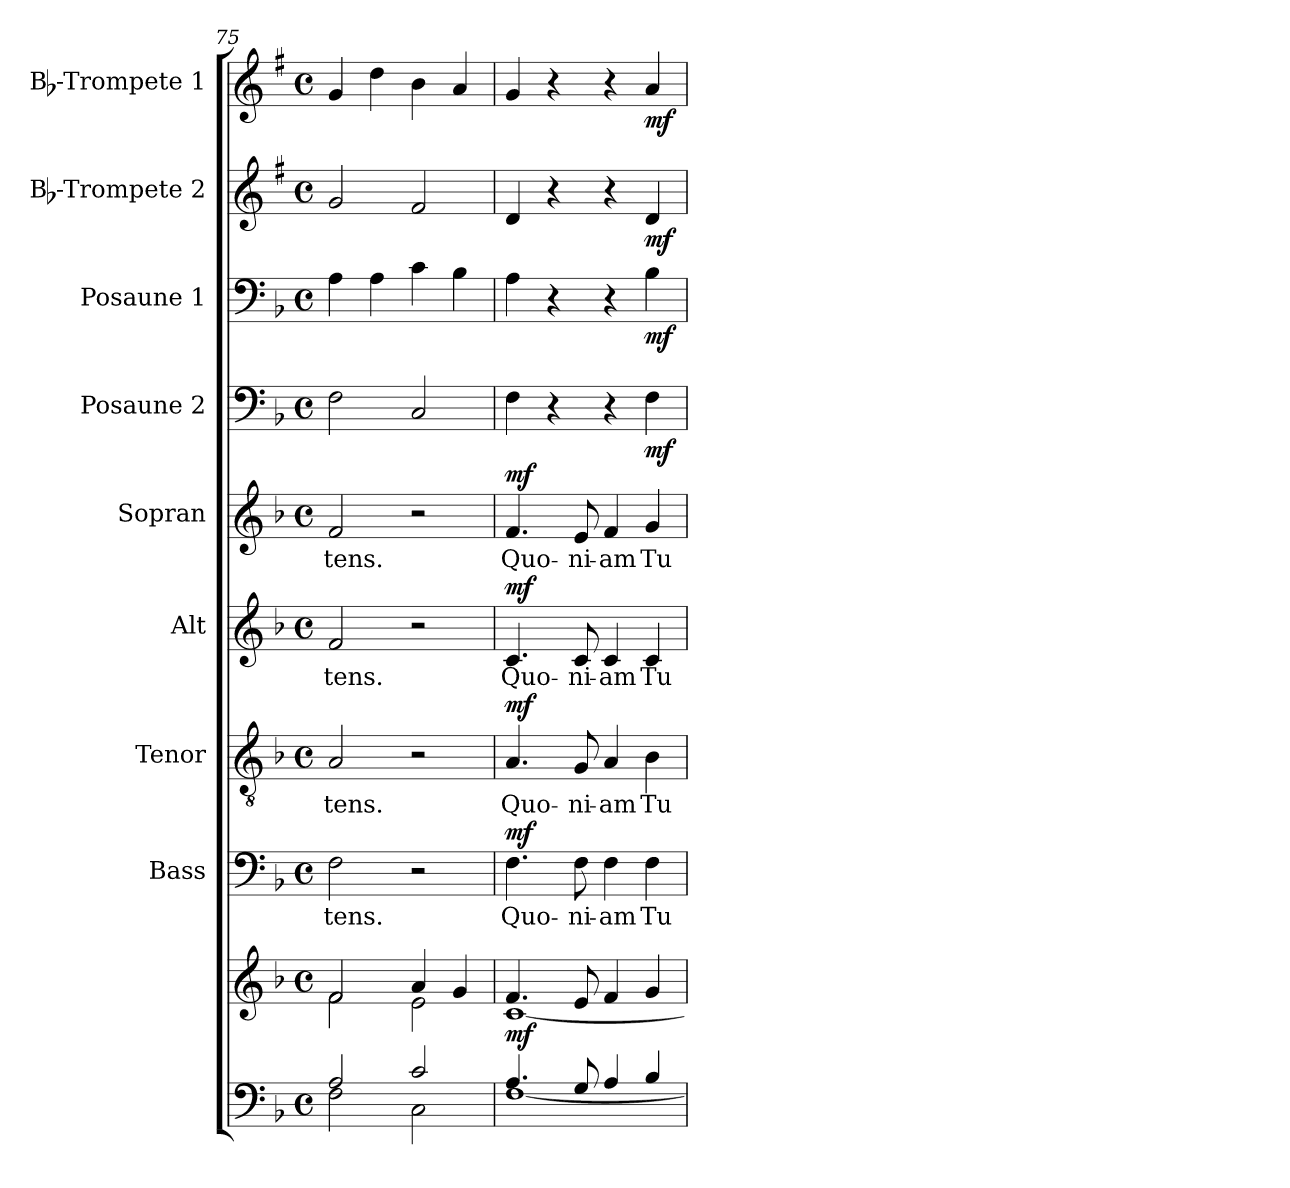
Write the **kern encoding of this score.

**kern	**kern	**dynam	**kern	**text	**dynam	**kern	**text	**dynam	**kern	**text	**dynam	**kern	**text	**dynam	**kern	**dynam	**kern	**dynam	**kern	**dynam	**kern	**dynam
*part9	*part9	*part9	*part8	*part8	*part8	*part7	*part7	*part7	*part6	*part6	*part6	*part5	*part5	*part5	*part4	*part4	*part3	*part3	*part2	*part2	*part1	*part1
*staff10	*staff9	*staff9/10	*staff8	*staff8	*staff8	*staff7	*staff7	*staff7	*staff6	*staff6	*staff6	*staff5	*staff5	*staff5	*staff4	*staff4	*staff3	*staff3	*staff2	*staff2	*staff1	*staff1
*	*	*	*I"Bass	*	*	*I"Tenor	*	*	*I"Alt	*	*	*I"Sopran	*	*	*I"Posaune 2	*	*I"Posaune 1	*	*I"Bb-Trompete 2	*	*I"Bb-Trompete 1	*
*	*	*	*I'B.	*	*	*I'T.	*	*	*I'A.	*	*	*I'S.	*	*	*I'Pos. 2	*	*I'Pos. 1	*	*I'Bb Trp. 2	*	*I'Bb Trp. 1	*
*clefF4	*clefG2	*	*clefF4	*	*	*clefGv2	*	*	*clefG2	*	*	*clefG2	*	*	*clefF4	*	*clefF4	*	*clefG2	*	*clefG2	*
*	*	*	*	*	*	*	*	*	*	*	*	*	*	*	*	*	*	*	*ITrd1c2	*	*ITrd1c2	*
*k[b-]	*k[b-]	*	*k[b-]	*	*	*k[b-]	*	*	*k[b-]	*	*	*k[b-]	*	*	*k[b-]	*	*k[b-]	*	*k[b-]	*	*k[b-]	*
*F:	*F:	*	*F:	*	*	*F:	*	*	*F:	*	*	*F:	*	*	*F:	*	*F:	*	*F:	*	*F:	*
*M4/4	*M4/4	*	*M4/4	*	*	*M4/4	*	*	*M4/4	*	*	*M4/4	*	*	*M4/4	*	*M4/4	*	*M4/4	*	*M4/4	*
*met(c)	*met(c)	*	*met(c)	*	*	*met(c)	*	*	*met(c)	*	*	*met(c)	*	*	*met(c)	*	*met(c)	*	*met(c)	*	*met(c)	*
=75	=75	=75	=75	=75	=75	=75	=75	=75	=75	=75	=75	=75	=75	=75	=75	=75	=75	=75	=75	=75	=75	=75
*^	*^	*	*	*	*	*	*	*	*	*	*	*	*	*	*	*	*	*	*	*	*	*
!	!	!	!	!	!	!LO:LY:b	!	!	!LO:LY:b	!	!	!LO:LY:b	!	!	!LO:LY:b	!	!	!	!	!	!	!	!	!
2A/	2F\	2f/	2f\	.	2F\	-tens.	.	2A/	-tens.	.	2f/	-tens.	.	2f/	-tens.	.	2F\	.	4A\	.	2f/	.	4f/	.
.	.	.	.	.	.	.	.	.	.	.	.	.	.	.	.	.	.	.	4A\	.	.	.	4cc\	.
2c/	2C\	4a/	2e\	.	2r	.	.	2r	.	.	2r	.	.	2r	.	.	2C/	.	4c\	.	2e/	.	4a\	.
.	.	4g/	.	.	.	.	.	.	.	.	.	.	.	.	.	.	.	.	4B-\	.	.	.	4g/	.
!!LO:PB:g=z
=76	=76	=76	=76	=76	=76	=76	=76	=76	=76	=76	=76	=76	=76	=76	=76	=76	=76	=76	=76	=76	=76	=76	=76	=76
!	!	!	!	!LO:DY:b	!	!LO:LY:b	!LO:DY:a	!	!LO:LY:b	!LO:DY:a	!	!LO:LY:b	!LO:DY:a	!	!LO:LY:b	!LO:DY:a	!	!	!	!	!	!	!	!
4.A/	[<1F	4.f/	[<1c	mf	4.F\	Quo-	mf	4.A/	Quo-	mf	4.c/	Quo-	mf	4.f/	Quo-	mf	4F\	.	4A\	.	4c/	.	4f/	.
.	.	.	.	.	.	.	.	.	.	.	.	.	.	.	.	.	4r	.	4r	.	4r	.	4r	.
!	!	!	!	!	!	!LO:LY:b	!	!	!LO:LY:b	!	!	!LO:LY:b	!	!	!LO:LY:b	!	!	!	!	!	!	!	!	!
8G/	.	8e/	.	.	8F\	-ni-	.	8G/	-ni-	.	8c/	-ni-	.	8e/	-ni-	.	.	.	.	.	.	.	.	.
!	!	!	!	!	!	!LO:LY:b	!	!	!LO:LY:b	!	!	!LO:LY:b	!	!	!LO:LY:b	!	!	!	!	!	!	!	!	!
4A/	.	4f/	.	.	4F\	-am	.	4A/	-am	.	4c/	-am	.	4f/	-am	.	4r	.	4r	.	4r	.	4r	.
!	!	!	!	!	!	!LO:LY:b	!	!	!LO:LY:b	!	!	!LO:LY:b	!	!	!LO:LY:b	!	!	!LO:DY:b	!	!LO:DY:b	!	!LO:DY:b	!	!LO:DY:b
4B-/	.	4g/	.	.	4F\	Tu	.	4B-\	Tu	.	4c/	Tu	.	4g/	Tu	.	4F\	mf	4B-\	mf	4c/	mf	4g/	mf
*v	*v	*	*	*	*	*	*	*	*	*	*	*	*	*	*	*	*	*	*	*	*	*	*	*
*	*v	*v	*	*	*	*	*	*	*	*	*	*	*	*	*	*	*	*	*	*	*	*	*
=	=	=	=	=	=	=	=	=	=	=	=	=	=	=	=	=	=	=	=	=	=	=
*-	*-	*-	*-	*-	*-	*-	*-	*-	*-	*-	*-	*-	*-	*-	*-	*-	*-	*-	*-	*-	*-	*-
